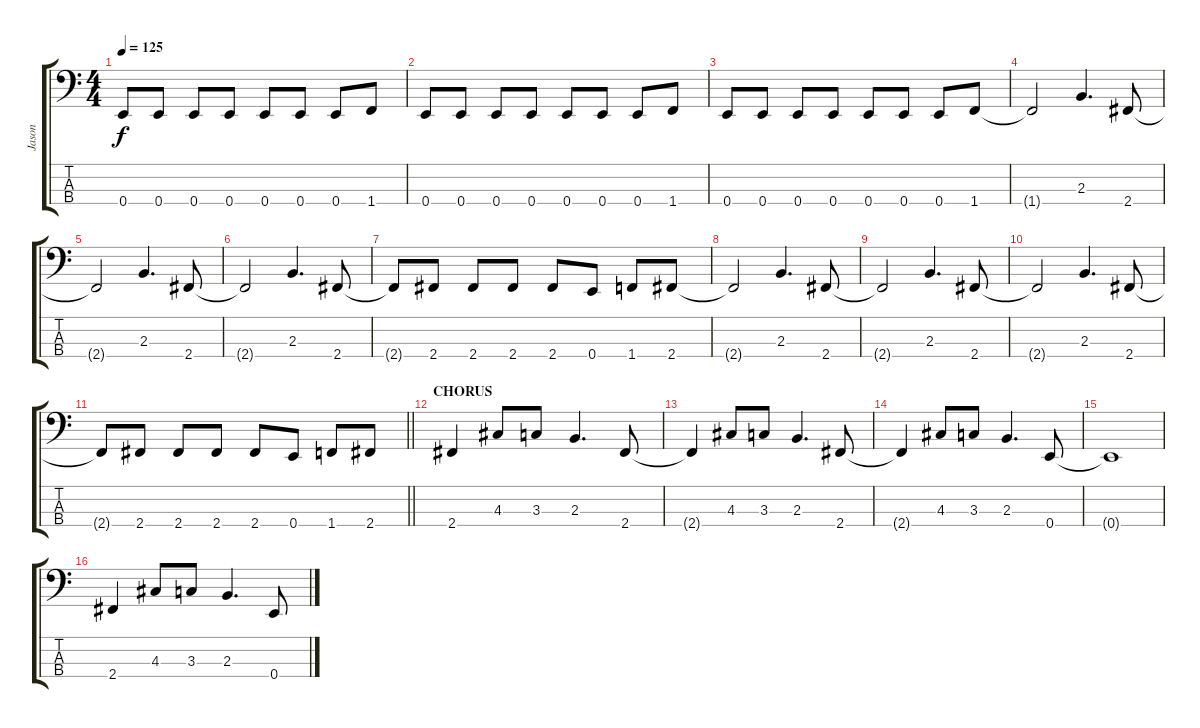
\track ("Jason" "Jason") {instrument electricbasspick}
\staff {score tabs}
\tuning (G2 D2 A1 E1) {hide}
\ts (4 4)
\tempo 125
\clef f4
\ks c
0.4.8{dy f} 0.4.8 0.4.8 0.4.8 0.4.8 0.4.8 0.4.8 1.4.8 |
0.4.8 0.4.8 0.4.8 0.4.8 0.4.8 0.4.8 0.4.8 1.4.8 |
0.4.8 0.4.8 0.4.8 0.4.8 0.4.8 0.4.8 0.4.8 1.4.8 |
1.4{t}.2 2.3.4{d} 2.4.8 |
2.4{t}.2 2.3.4{d} 2.4.8 |
2.4{t}.2 2.3.4{d} 2.4.8 |
2.4{t}.8 2.4.8 2.4.8 2.4.8 2.4.8 0.4.8 1.4.8 2.4.8 |
2.4{t}.2 2.3.4{d} 2.4.8 |
2.4{t}.2 2.3.4{d} 2.4.8 |
2.4{t}.2 2.3.4{d} 2.4.8 |
\barLineRight lightlight
2.4{t}.8 2.4.8 2.4.8 2.4.8 2.4.8 0.4.8 1.4.8 2.4.8 |
\section ("" "CHORUS")
2.4.4 4.3.8 3.3.8 2.3.4{d} 2.4.8 |
2.4{t}.4 4.3.8 3.3.8 2.3.4{d} 2.4.8 |
2.4{t}.4 4.3.8 3.3.8 2.3.4{d} 0.4.8 |
0.4{t}.1 |
2.4.4 4.3.8 3.3.8 2.3.4{d} 0.4.8
